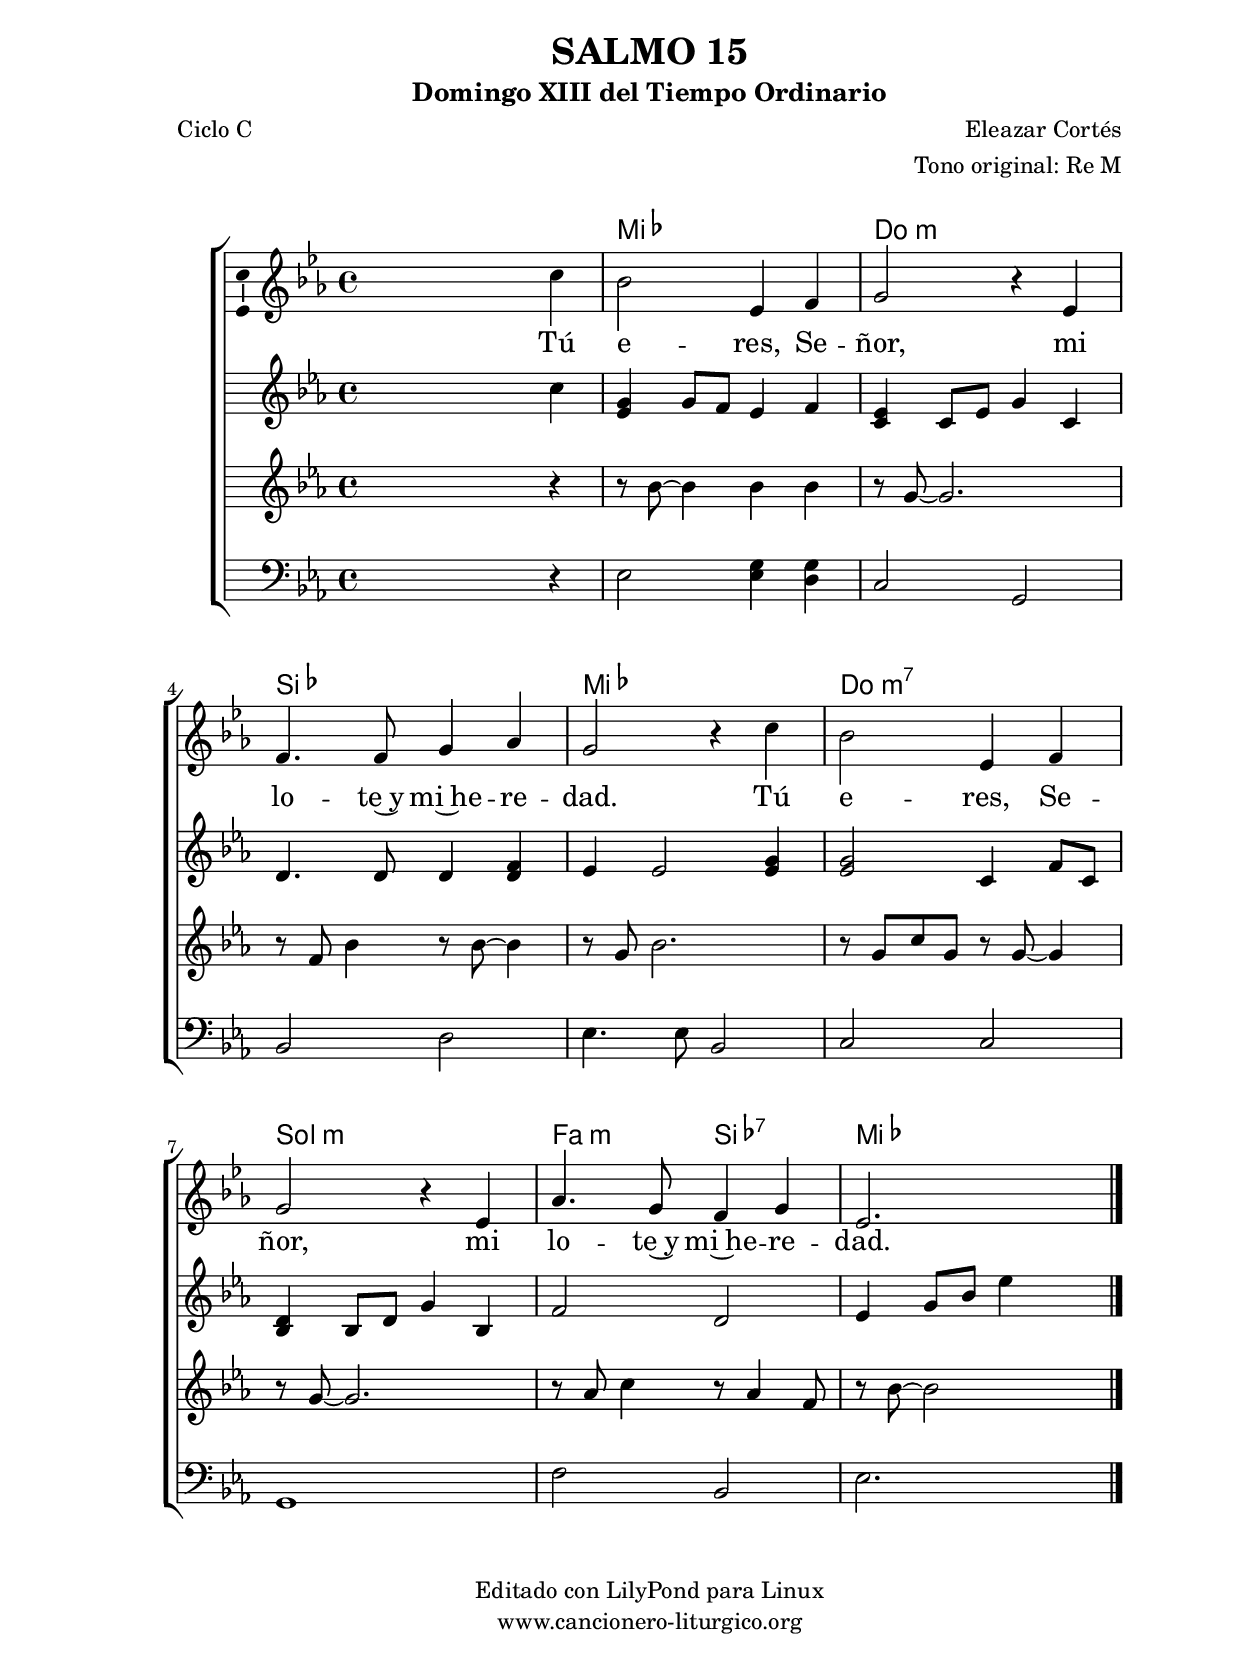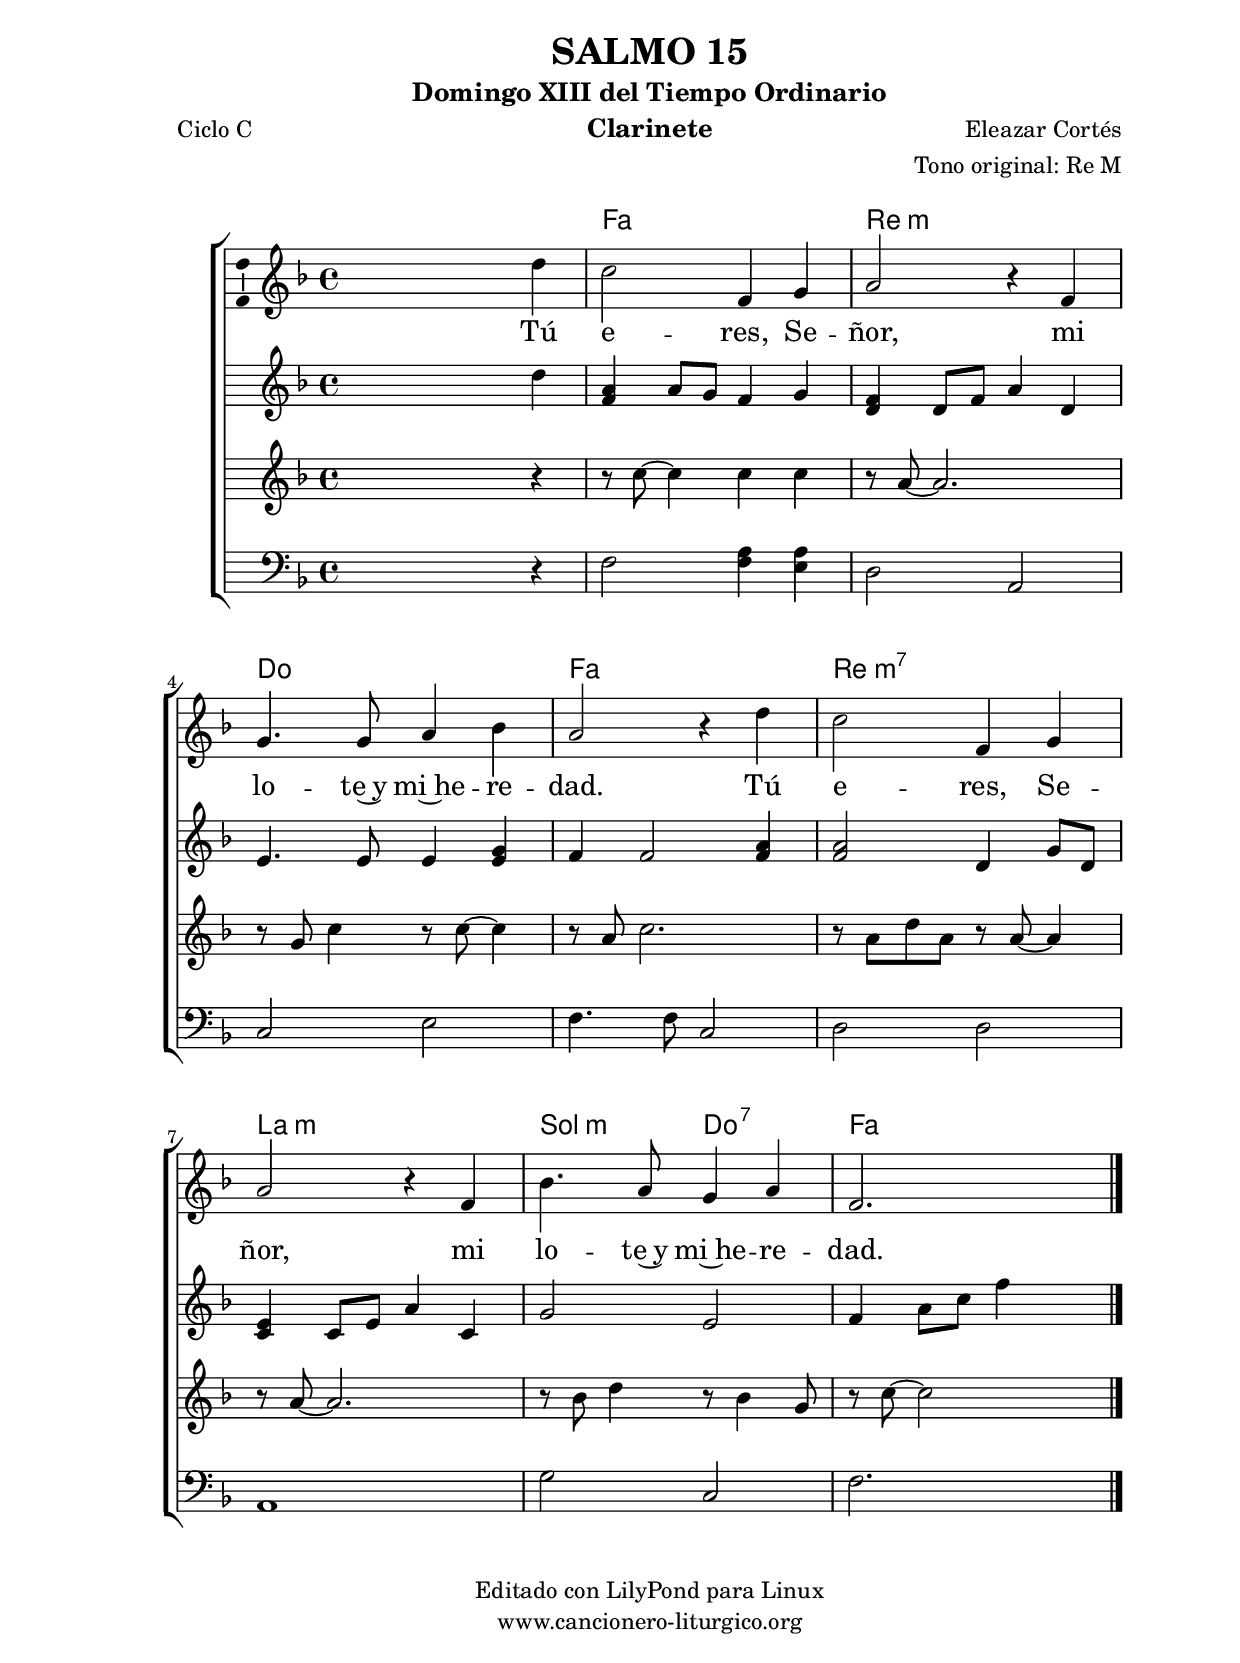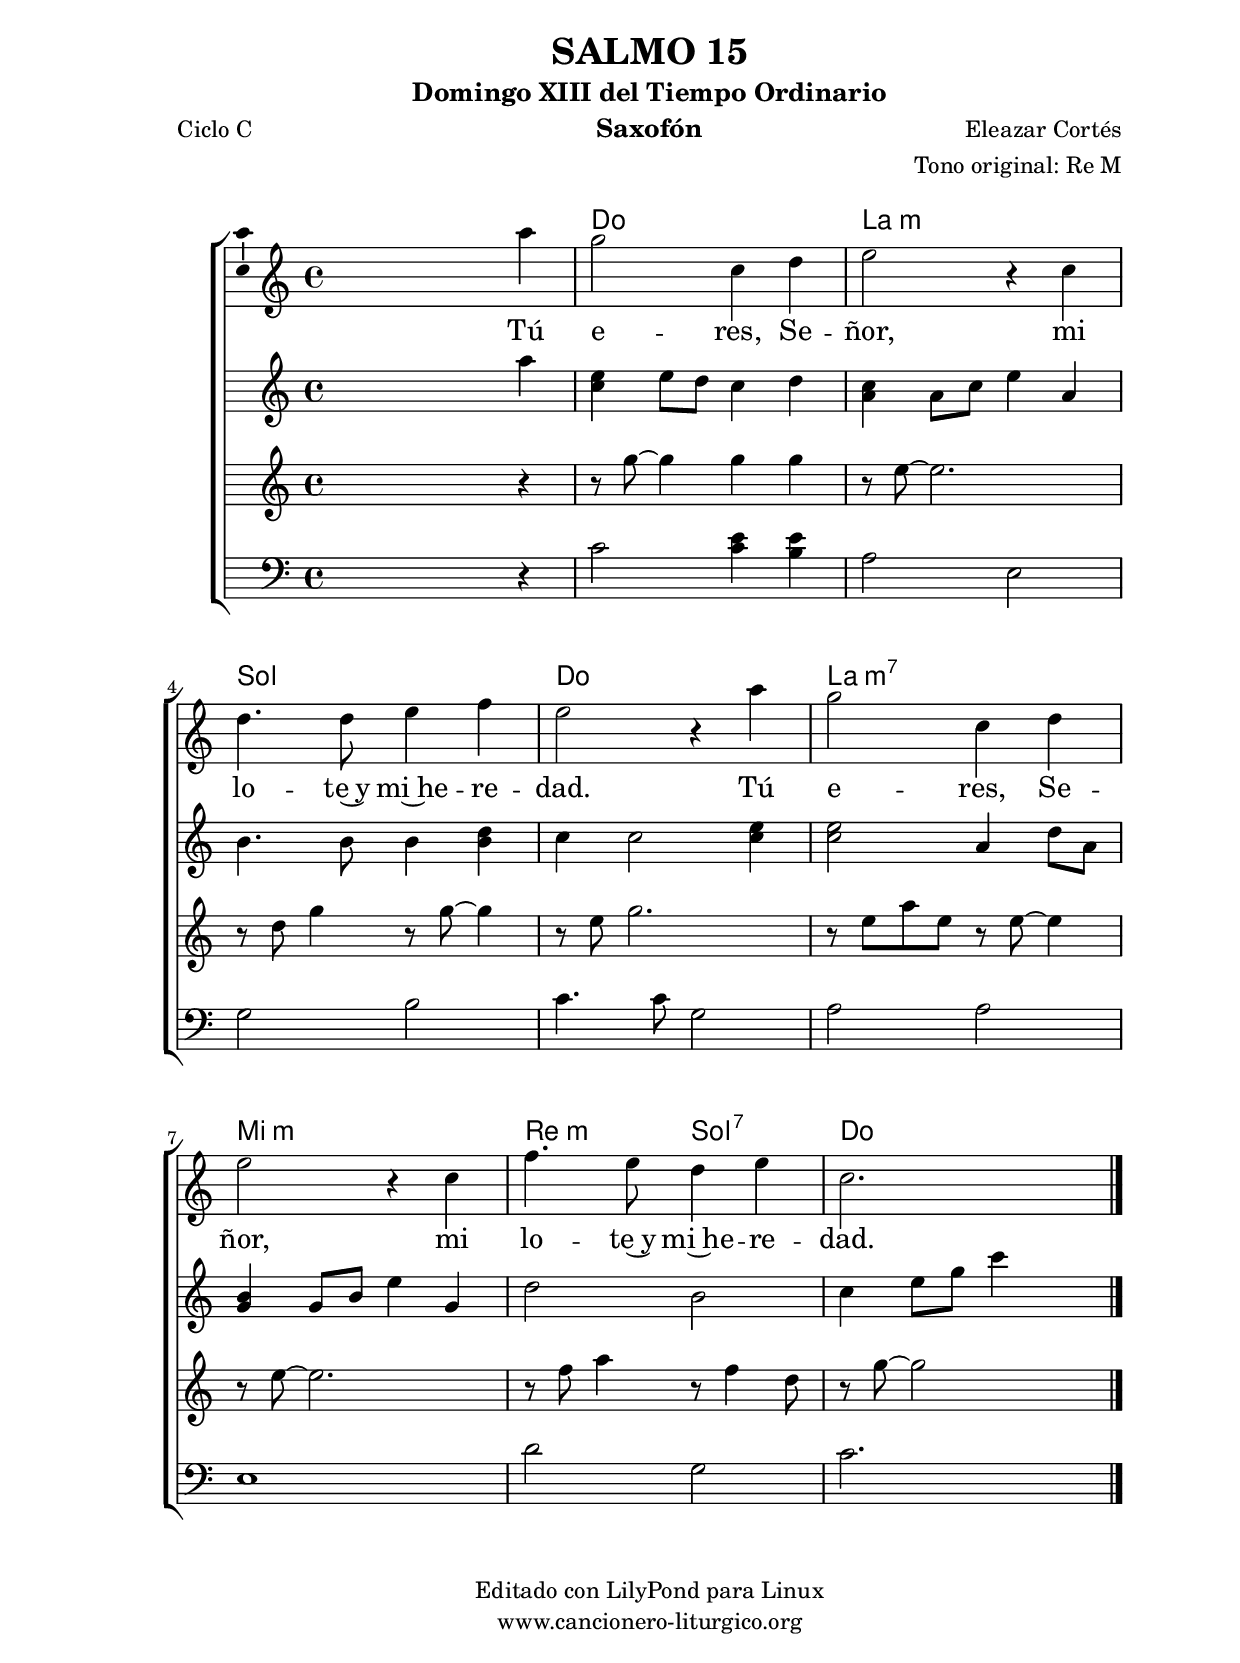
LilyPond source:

%
%para convertir .midi en .wav:
%timidity filename.midi -Ow -o finename.wav
%
%
%Para convertir de .wav a .mp3:
%lame -h -m j filename.wav
%
%
%para escuchar el midi:
%timidity nombrefichero.midi
%


%versión de lilypond para la que se ha escrito esta partitura:
\version "2.16.0"

	%Tamaño papel
	#(set-default-paper-size "a4")
	%Tamaño partitura
	#(set-global-staff-size 20)
	%No responde al pulsar sobre una nota
	#(ly:set-option 'point-and-click #f)

%parámetros del encabezamiento:
\header {
	title = "SALMO 15"
	subtitle = "Domingo XIII del Tiempo Ordinario"
	composer = "Eleazar Cortés"
	poet = "Ciclo C"
	meter = ""
	arranger = "Tono original: Re M"
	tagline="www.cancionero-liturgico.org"
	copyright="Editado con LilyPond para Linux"
	}

%parámetros asociados al papel:
\paper  {
	oddHeaderMarkup = \markup {\fill-line { \on-the-fly #not-first-page \fromproperty #'header:title \on-the-fly #not-first-page \fromproperty #'header:composer }}
	evenHeaderMarkup = \markup {\fill-line { \fromproperty #'header:composer \fromproperty #'header:title }}
	#(set-paper-size "a4")
	print-page-number = ##f
	first-page-number = 1
	print-first-page-number = ##f
%	head-separation = 3.0 \cm
	top-margin = 2.0 \cm
	bottom-margin = 0.5\cm
%%%	bottom-margin = -1.0\cm
	left-margin = 3.0 \cm
	line-width = 16.0 \cm 
	indent = 8\mm
	interscoreline = 2.\mm
	between-system-space = 15\mm
%	para que las partituras no llenen la hoja:
	ragged-bottom = ##t
%	idem para la última hoja:
	ragged-last-bottom = ##f
%	para que las partituras llenen el ancho del papel:
	ragged-last = ##f
	after-title-space = 2.5 \cm
%page-count=1
system-count=3

	%Flexible Vertical Spacing
%	markup-markup-spacing =
%	#'((basic-distance . 15) (minimum-distance . 15) (padding . 3))
	markup-system-spacing =
	#'((basic-distance . 15) (minimum-distance . 15) (padding . 3))
	system-system-spacing =
	#'((basic-distance . 15) (minimum-distance . 15) (padding . 3))
	score-system-spacing =
	#'((basic-distance . 15) (minimum-distance . 15) (padding . 5))
%	top-system-spacing = % header
%	#'((basic-distance . 8) (minimum-distance . 0) (padding . 3))
%	top-markup-spacing =
%	#'((basic-distance . 20) (minimum-distance . 20) (padding . 3))
	last-bottom-spacing = % footer
	#'((basic-distance . 5) (minimum-distance . 5) (padding . 3))
%	score-markup-spacing =
%	#'((basic-distance . 16) (minimum-distance . 13) (padding . 3))

	}


%parámetros que afectan a toda la partitura:
global =  {
	%clave de sol (G):
	\clef G
	%armadura:
	\transpose d ees
	\key d \major
	\tempo 4=96
	\set Score.tempoHideNote = ##t
	}


acordes = {
	\italianChords
	\chordmode {
	\transpose d ees
{

s1
d1 b:m a d b:m7 fis:m e2:m a:7 d1

	}
	}
}

melodia = 
	\transpose d ees
{
	\relative c''{
	\time 4/4

s2 s4 b4
a2 d,4 e
fis2 r4 d4
e4. e8 fis4 g
fis2 r4 b4
a2 d,4 e
fis2 r4 d4
g4. fis8 e4 fis
d2. s4

	\bar "|."
	}
	}

melodiados = 
	\transpose d ees
{
	\relative c''{
	\time 4/4

s2 s4 b4
<d, fis>4 fis8 e d4 e
<b d>4 b8 d fis4 b,
cis4. cis8 cis4 <cis e>
d4 d2 <d fis>4
<d fis>2 b4 e8 b
<a cis>4 a8 cis fis4 a,
e'2 cis
d4 fis8 a d4 s4

	\bar "|."
	}
	}


melodiatres = 
	\transpose d ees
{
	\relative c''{

%clave de fa (F):
%\clef F

	\time 4/4

s2 s4 r4
r8 a8~a4 a4 a
r8 fis8~fis2.
r8 e8 a4 r8 a8~a4
r8 fis8 a2.
r8 fis8 b fis r8 fis8~fis4
r8 fis8~fis2.
r8 g8 b4 r8 g4 e8
r8 a8~a2 s4

	\bar "|."
	}
	}

melodiacuatro = 
	\transpose d ees
{
	\relative c{

%clave de fa (F):
\clef F

	\time 4/4

s2 s4 r4
d2 <d fis>4 <cis fis>
b2 fis
a2 cis
d4. d8 a2
b2 b
fis1
e'2 a,
d2. s4

	\bar "|."
	}
	}


texto = \lyricmode {
Tú e -- res, Se -- ñor, mi lo -- te~y mi~he -- re -- dad.
Tú e -- res, Se -- ñor, mi lo -- te~y mi~he -- re -- dad.
	}


acordesStaff = \context ChordNames = acordesStaff <<
	\set chordChanges = ##t
	\acordes
	>>


vozStaff = \context Voice = vozStaff
\with {\consists "Ambitus_engraver"}
<<
%	\set Staff.instrumentName = ""
%	\set Staff.shortInstrumentName = ""
%	\set Staff.midiInstrument = #"clarinet"
%	\set Staff.midiInstrument = #"cello"
%	\set Staff.midiInstrument = #"flute"
	\set Staff.midiInstrument = #"electric guitar (jazz)"
%	\set Staff.midiInstrument = #"english horn"
%	\set Staff.midiInstrument = #"violin"
%	\set Staff.midiInstrument = #"glockenspiel"
	\set Staff.midiMinimumVolume = #0.7
	\set Staff.midiMaximumVolume = #0.9
	\global
	\melodia
	>>

vozdosStaff = \context Voice = vozdosStaff
<<
%	\set Staff.instrumentName = "Clarinete 1"
%	\set Staff.shortInstrumentName = "C1"
	\override Staff.StaffSymbol #'staff-space = #(magstep -0.35)
	\set Staff.midiInstrument = #"english horn"
	\set Staff.midiMinimumVolume = #0.4
	\set Staff.midiMaximumVolume = #0.5
	\global
	\melodiados
	>>

voztresStaff = \context Voice = voztresStaff
<<
%	\set Staff.instrumentName = "Clarinete 2"
%	\set Staff.shortInstrumentName = "C2"
	\override Staff.StaffSymbol #'staff-space = #(magstep -0.35)
	\set Staff.midiInstrument = #"violin"
	\set Staff.midiMinimumVolume = #0.4
	\set Staff.midiMaximumVolume = #0.5
	\global
	\melodiatres
	>>

vozcuatroStaff = \context Voice = vozcuatroStaff
<<
%	\set Staff.instrumentName = "Bajo"
%	\set Staff.shortInstrumentName = "B"
	\override Staff.StaffSymbol #'staff-space = #(magstep -0.35)
	\set Staff.midiInstrument = #"electric bass (finger)"
	\set Staff.midiMinimumVolume = #0.9
	\set Staff.midiMaximumVolume = #0.9
	\global
	\relative c' \melodiacuatro
	>>

textoStaff = \context Lyrics = textoStaff <<
	\lyricsto vozStaff \texto
	>>

\book {
	\score {
		\context ChoirStaff {
%			\override StaffGroup.SystemStartBracket #'collapse-height = #1
%			\override Score.SystemStartBar #'collapse-height = #1
			<<
			\acordesStaff
			\vozStaff
			\textoStaff
			\vozdosStaff
			\voztresStaff
			\vozcuatroStaff
			>>
			}
		\layout {
	    		\context {
				\Lyrics
				\override LyricText #'font-size = #2
				}
	   		 \context {
				\Score
				%fontSize = #3
				\override StaffSymbol #'staff-space = #(magstep +3)
				%\override Beam #'thickness = #0.55
				%\override SpacingSpanner #'spacing-increment = #1.0
				%\override Slur #'height-limit = #1.5
				}
			}
		}
	\score {
		\unfoldRepeats
		\context ChoirStaff {
			<<
			\acordesStaff
			\vozStaff
			\vozdosStaff
			\voztresStaff
			\vozcuatroStaff
			>>
			}
		\midi {
	  		\context {
	  			\Score
				tempoWholesPerMinute = #(ly:make-moment 70 4)
				}
			}
		}
	}

%Partitura para clarinete
#(define output-suffix "C")
\book {
	\header{
		instrument = "Clarinete"
		}
	\score {
		\context ChoirStaff {
%			\override StaffGroup.SystemStartBracket #'collapse-height = #1
%			\override Score.SystemStartBar #'collapse-height = #1
\transpose c d
			<<
			\acordesStaff
			\vozStaff
			\textoStaff
			\vozdosStaff
			\voztresStaff
			\vozcuatroStaff
			>>
			}
		\layout {
	    		\context {
				\Lyrics
				\override LyricText #'font-size = #2
				}
	   		 \context {
				\Score
				%fontSize = #3
				\override StaffSymbol #'staff-space = #(magstep +3)
				%\override Beam #'thickness = #0.55
				%\override SpacingSpanner #'spacing-increment = #1.0
				%\override Slur #'height-limit = #1.5
				}
			}
		}
	}

%Partitura para saxofón
#(define output-suffix "S")
\book {
	\header{
		instrument = "Saxofón"
		}
	\score {
		\context ChoirStaff {
%			\override StaffGroup.SystemStartBracket #'collapse-height = #1
%			\override Score.SystemStartBar #'collapse-height = #1
\transpose c a
			<<
			\acordesStaff
			\vozStaff
			\textoStaff
			\vozdosStaff
			\voztresStaff
			\vozcuatroStaff
			>>
			}
		\layout {
	    		\context {
				\Lyrics
				\override LyricText #'font-size = #2
				}
	   		 \context {
				\Score
				%fontSize = #3
				\override StaffSymbol #'staff-space = #(magstep +3)
				%\override Beam #'thickness = #0.55
				%\override SpacingSpanner #'spacing-increment = #1.0
				%\override Slur #'height-limit = #1.5
				}
			}
		}
	}

